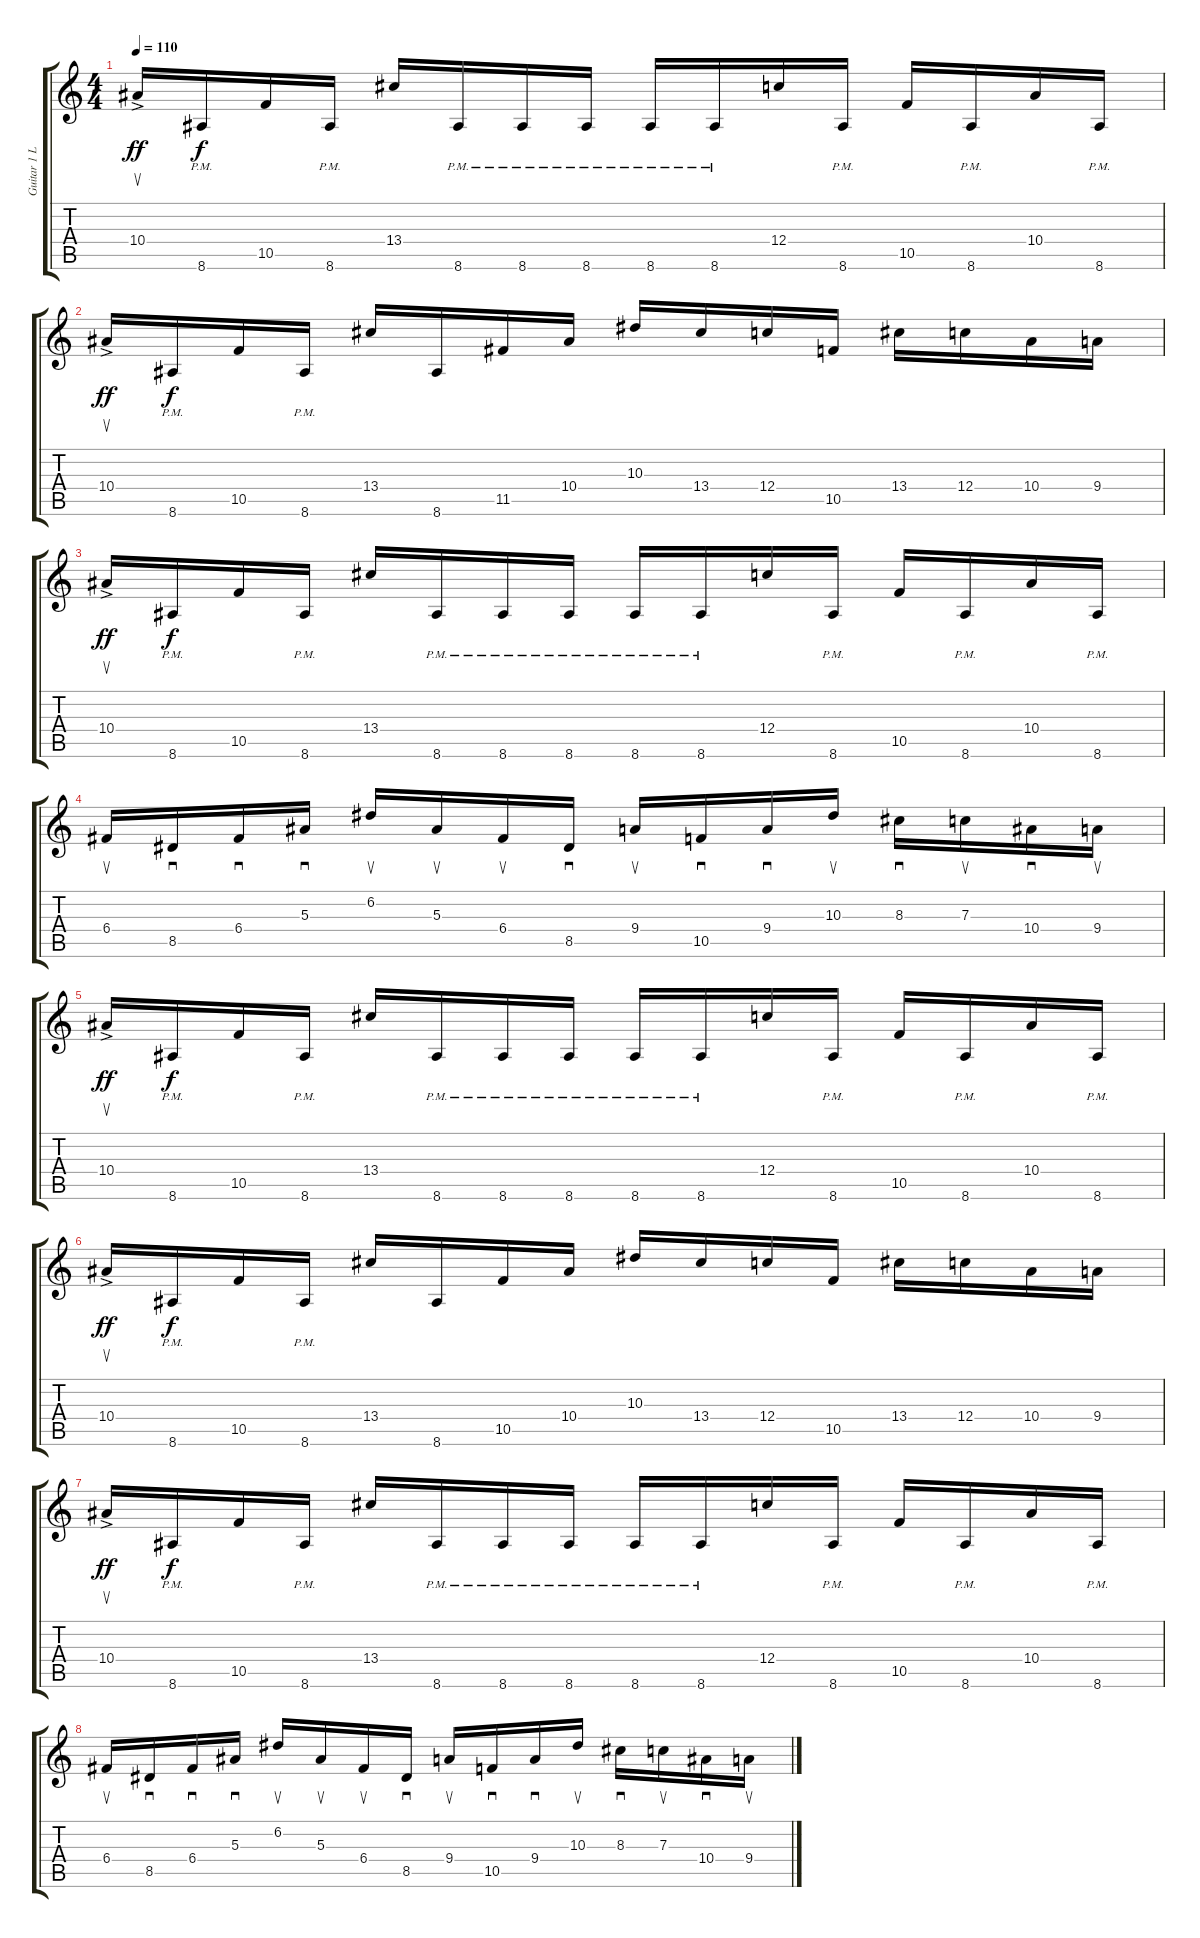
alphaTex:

\track ("Guitar 1 Lead" "Guitar 1 L") {instrument distortionguitar}
\staff {score tabs}
\tuning (D4 A3 F3 C3 G2 D2) {hide}
\ts (4 4)
\tempo 110
\clef g2
\ks c
10.4{ac}.16{su dy ff} 8.6{pm}.16{dy f} 10.5.16 8.6{pm}.16 13.4.16 8.6{pm}.16 8.6{pm}.16 8.6{pm}.16 8.6{pm}.16 8.6{pm}.16 12.4.16 8.6{pm}.16 10.5.16 8.6{pm}.16 10.4.16 8.6{pm}.16 |
10.4{ac}.16{su dy ff} 8.6{pm}.16{dy f} 10.5.16 8.6{pm}.16 13.4.16 8.6.16 11.5.16 10.4.16 10.3.16 13.4.16 12.4.16 10.5.16 13.4.16 12.4.16 10.4.16 9.4.16 |
10.4{ac}.16{su dy ff} 8.6{pm}.16{dy f} 10.5.16 8.6{pm}.16 13.4.16 8.6{pm}.16 8.6{pm}.16 8.6{pm}.16 8.6{pm}.16 8.6{pm}.16 12.4.16 8.6{pm}.16 10.5.16 8.6{pm}.16 10.4.16 8.6{pm}.16 |
6.4.16{su} 8.5.16{sd} 6.4.16{sd} 5.3.16{sd} 6.2.16{su} 5.3.16{su} 6.4.16{su} 8.5.16{sd} 9.4.16{su} 10.5.16{sd} 9.4.16{sd} 10.3.16{su} 8.3.16{sd} 7.3.16{su} 10.4.16{sd} 9.4.16{su} |
10.4{ac}.16{su dy ff} 8.6{pm}.16{dy f} 10.5.16 8.6{pm}.16 13.4.16 8.6{pm}.16 8.6{pm}.16 8.6{pm}.16 8.6{pm}.16 8.6{pm}.16 12.4.16 8.6{pm}.16 10.5.16 8.6{pm}.16 10.4.16 8.6{pm}.16 |
10.4{ac}.16{su dy ff} 8.6{pm}.16{dy f} 10.5.16 8.6{pm}.16 13.4.16 8.6.16 10.5.16 10.4.16 10.3.16 13.4.16 12.4.16 10.5.16 13.4.16 12.4.16 10.4.16 9.4.16 |
10.4{ac}.16{su dy ff} 8.6{pm}.16{dy f} 10.5.16 8.6{pm}.16 13.4.16 8.6{pm}.16 8.6{pm}.16 8.6{pm}.16 8.6{pm}.16 8.6{pm}.16 12.4.16 8.6{pm}.16 10.5.16 8.6{pm}.16 10.4.16 8.6{pm}.16 |
6.4.16{su} 8.5.16{sd} 6.4.16{sd} 5.3.16{sd} 6.2.16{su} 5.3.16{su} 6.4.16{su} 8.5.16{sd} 9.4.16{su} 10.5.16{sd} 9.4.16{sd} 10.3.16{su} 8.3.16{sd} 7.3.16{su} 10.4.16{sd} 9.4.16{su}
